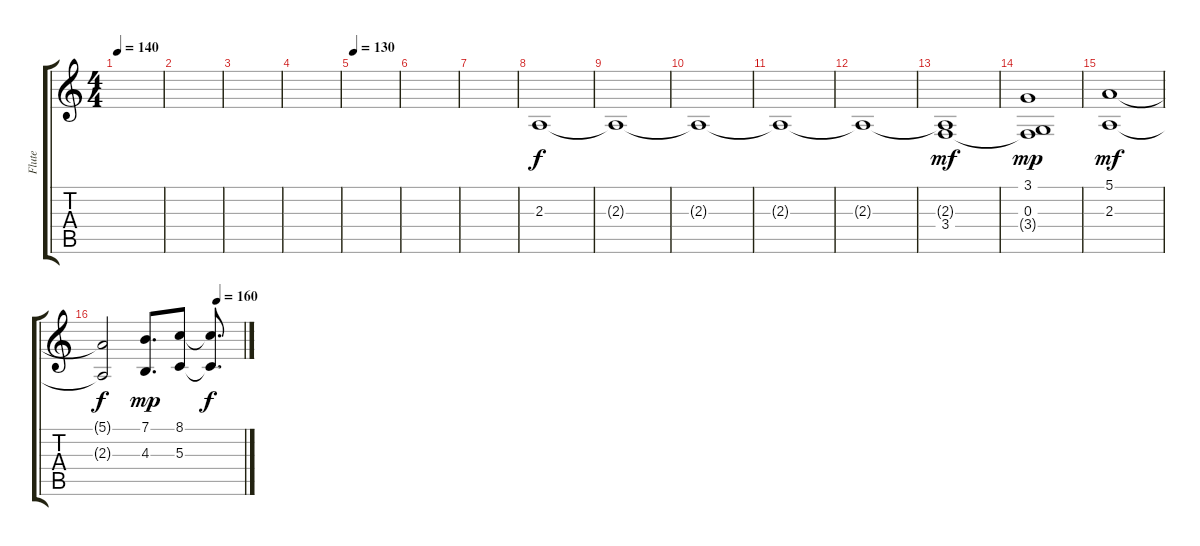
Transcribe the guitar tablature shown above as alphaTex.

\track ("Flute" "Flute") {instrument flute}
\staff {score tabs}
\tuning (E4 B3 G3 D3 A2 E2) {hide}
\ts (4 4)
\tempo 140
\clef g2
\ks c
|
|
|
|
\tempo 130
|
|
|
2.3.1 |
2.3{t}.1{volume 7} |
2.3{t}.1 |
2.3{t}.1{volume 10} |
2.3{t}.1 |
(2.3{t} 3.4).1{dy mf} |
(3.1 0.3 3.4{t}).1{dy mp} |
(5.1 2.3).1{dy mf} |
\tempo (160 0.8125)
(5.1{t} 2.3{t}).2{dy f} (7.1 4.3).8{d dy mp} (8.1 5.3).8 (8.1{t} 5.3{t}).8{d dy f}
